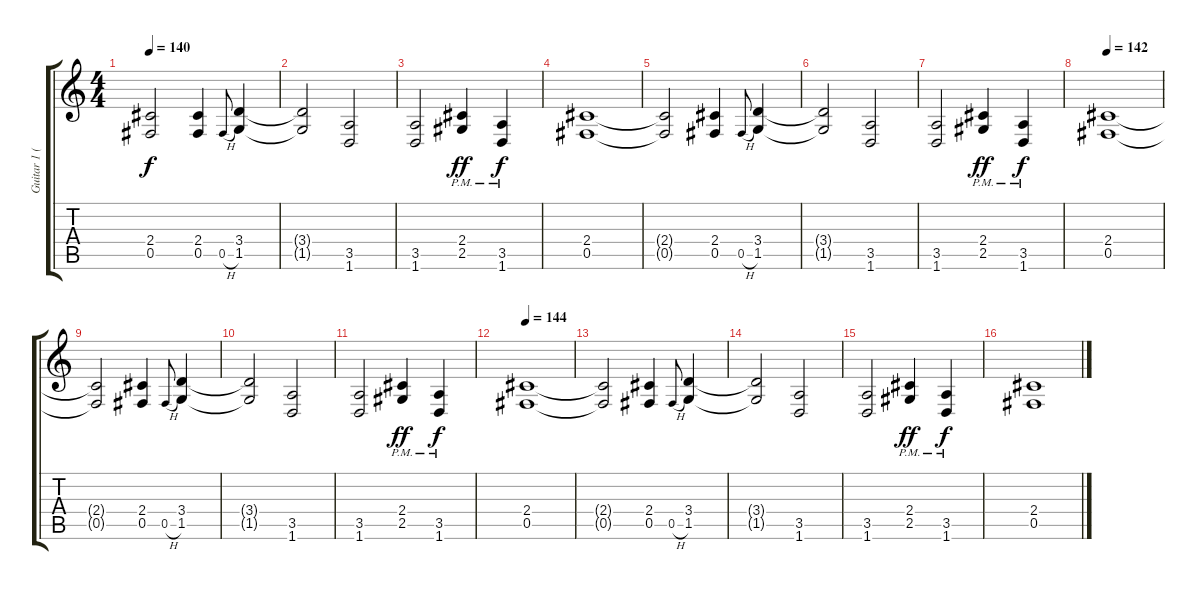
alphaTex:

\track ("Guitar 1 (Distortion)" "Guitar 1 (") {instrument distortionguitar}
\staff {score tabs}
\tuning (Db4 Ab3 E3 B2 Gb2 Db2) {hide}
\ts (4 4)
\tempo 140
\clef g2
\ks c
(2.4{t} 0.5{t}).2{dy f} (2.4 0.5).4 0.5{h}.8{gr onbeat} (3.4 1.5).4 |
(3.4{t} 1.5{t}).2 (3.5 1.6).2 |
(3.5 1.6).2 (2.4{pm} 2.5{pm}).4{dy ff} (3.5{pm} 1.6{pm}).4{dy f} |
(2.4 0.5).1 |
(2.4{t} 0.5{t}).2 (2.4 0.5).4 0.5{h}.8{gr onbeat} (3.4 1.5).4 |
(3.4{t} 1.5{t}).2 (3.5 1.6).2 |
(3.5 1.6).2 (2.4{pm} 2.5{pm}).4{dy ff} (3.5{pm} 1.6{pm}).4{dy f} |
\tempo 142
(2.4 0.5).1 |
(2.4{t} 0.5{t}).2 (2.4 0.5).4 0.5{h}.8{gr onbeat} (3.4 1.5).4 |
(3.4{t} 1.5{t}).2 (3.5 1.6).2 |
(3.5 1.6).2 (2.4{pm} 2.5{pm}).4{dy ff} (3.5{pm} 1.6{pm}).4{dy f} |
\tempo 144
(2.4 0.5).1 |
(2.4{t} 0.5{t}).2 (2.4 0.5).4 0.5{h}.8{gr onbeat} (3.4 1.5).4 |
(3.4{t} 1.5{t}).2 (3.5 1.6).2 |
(3.5 1.6).2 (2.4{pm} 2.5{pm}).4{dy ff} (3.5{pm} 1.6{pm}).4{dy f} |
(2.4 0.5).1{volume 10}
